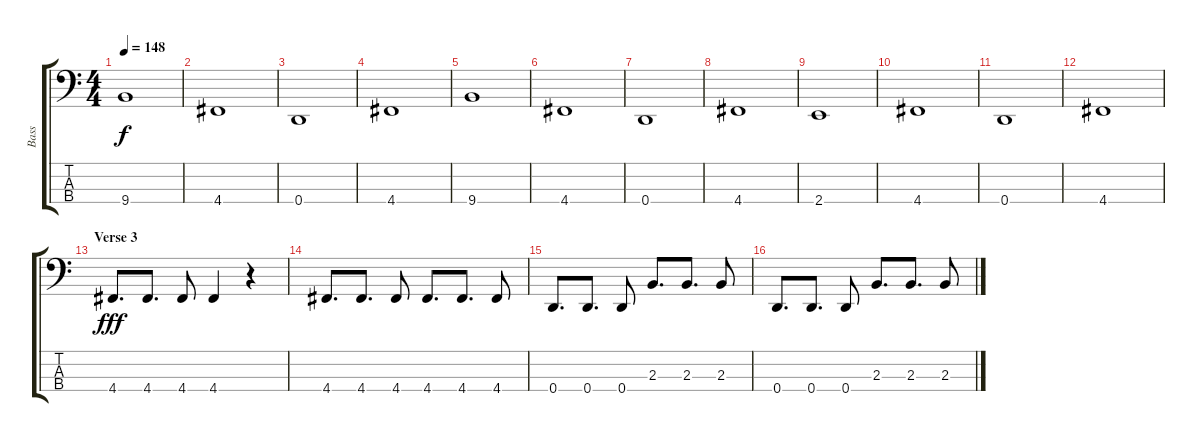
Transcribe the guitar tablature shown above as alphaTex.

\track ("Bass" "Bass") {instrument electricbassfinger}
\staff {score tabs}
\tuning (G2 D2 A1 D1) {hide}
\ts (4 4)
\tempo 148
\clef f4
\ks c
9.4.1{dy f} |
4.4.1 |
0.4.1 |
4.4.1 |
9.4.1 |
4.4.1 |
0.4.1 |
4.4.1 |
2.4.1 |
4.4.1 |
0.4.1 |
4.4.1 |
\section ("" "Verse 3")
4.4.8{d dy fff} 4.4.8{d} 4.4.8 4.4.4 r.4 |
4.4.8{d} 4.4.8{d} 4.4.8 4.4.8{d} 4.4.8{d} 4.4.8 |
0.4.8{d} 0.4.8{d} 0.4.8 2.3.8{d} 2.3.8{d} 2.3.8 |
0.4.8{d} 0.4.8{d} 0.4.8 2.3.8{d} 2.3.8{d} 2.3.8
